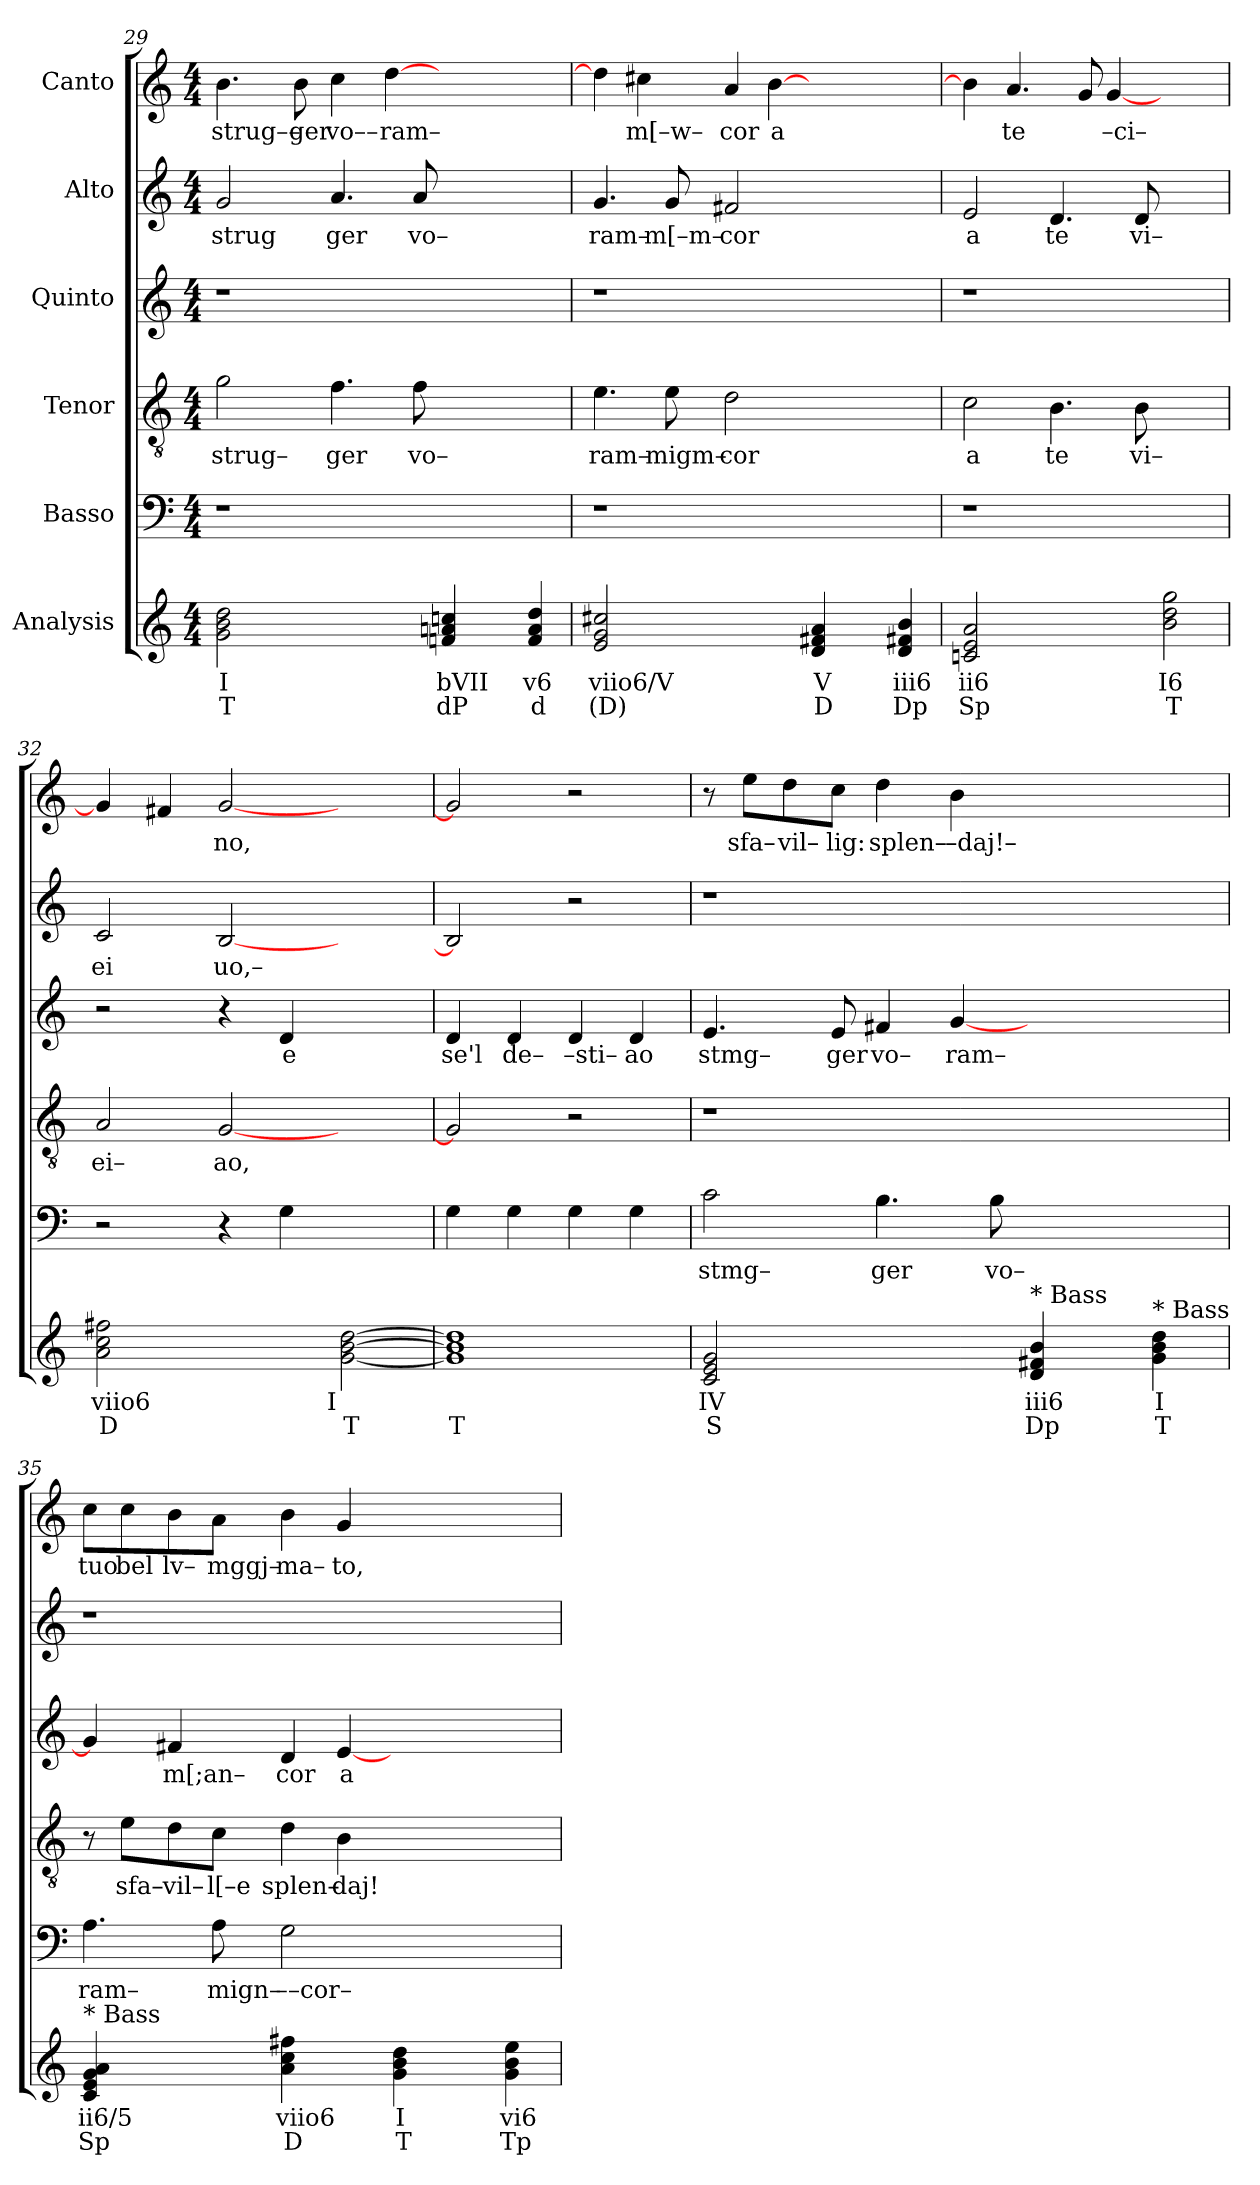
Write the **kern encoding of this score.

**kern	**text	**text	**kern	**text	**kern	**text	**kern	**text	**kern	**text	**kern	**text
*part6	*part6	*part6	*part5	*part5	*part4	*part4	*part3	*part3	*part2	*part2	*part1	*part1
*staff6	*staff6	*staff6	*staff5	*staff5	*staff4	*staff4	*staff3	*staff3	*staff2	*staff2	*staff1	*staff1
*I"Analysis	*	*	*I"Basso	*	*I"Tenor	*	*I"Quinto	*	*I"Alto	*	*I"Canto	*
*	*	*	*clefF4	*	*clefGv2	*	*clefG2	*	*clefG2	*	*clefG2	*
*k[]	*	*	*k[]	*	*k[]	*	*k[]	*	*k[]	*	*k[]	*
*M4/4	*	*	*M4/4	*	*M4/4	*	*M4/4	*	*M4/4	*	*M4/4	*
=29	=29	=29	=29	=29	=29	=29	=29	=29	=29	=29	=29	=29
!	!	!	!	!	!	!LO:LY:b	!	!	!	!	!	!
!	!	!	!	!	!	!	!	!	!	!LO:LY:b	!	!
!	!	!	!	!	!	!	!	!	!	!	!	!LO:LY:b
2g 2b 2dd	I	T	1r	.	2g\	strug–	1r	.	2g/	strug	4.b\	strug––
!	!	!	!	!	!	!	!	!	!	!	!	!LO:LY:b
.	.	.	.	.	.	.	.	.	.	.	8b\	ger
!	!	!	!	!	!	!LO:LY:b	!	!	!	!	!	!
!	!	!	!	!	!	!	!	!	!	!LO:LY:b	!	!
!	!	!	!	!	!	!	!	!	!	!	!	!LO:LY:b
2ryy	.	.	.	.	4.f\	ger	.	.	4.a/	ger	4cc\	vo––
!	!	!	!	!	!	!	!	!	!	!	!	!LO:LY:b
.	.	.	.	.	.	.	.	.	.	.	[4dd\	ram–
!	!	!	!	!	!	!LO:LY:b	!	!	!	!	!	!
!	!	!	!	!	!	!	!	!	!	!LO:LY:b	!	!
.	.	.	.	.	8f\	vo–	.	.	8a/	vo–	.	.
4fn 4an 4ccn	bVII	dP	2.ryy	.	2.ryy	.	2.ryy	.	2.ryy	.	2.ryy	.
4ryy	.	.	.	.	.	.	.	.	.	.	.	.
4f 4a 4dd	v6	d	.	.	.	.	.	.	.	.	.	.
=30	=30	=30	=30	=30	=30	=30	=30	=30	=30	=30	=30	=30
!	!	!	!	!	!	!LO:LY:b	!	!	!	!	!	!
!	!	!	!	!	!	!	!	!	!	!LO:LY:b	!	!
2e 2g 2cc#X	viio6/V	(D)	1r	.	4.e\	ram–	1r	.	4.g/	ram–	4dd\]	.
!	!	!	!	!	!	!	!	!	!	!	!	!LO:LY:b
.	.	.	.	.	.	.	.	.	.	.	4cc#X\	m[–w–
!	!	!	!	!	!	!LO:LY:b	!	!	!	!	!	!
!	!	!	!	!	!	!	!	!	!	!LO:LY:b	!	!
.	.	.	.	.	8e\	migm–	.	.	8g/	m[–m–	.	.
!	!	!	!	!	!	!LO:LY:b	!	!	!	!	!	!
!	!	!	!	!	!	!	!	!	!	!LO:LY:b	!	!
!	!	!	!	!	!	!	!	!	!	!	!	!LO:LY:b
2ryy	.	.	.	.	2d\	cor	.	.	2f#X/	cor	4a/	cor
!	!	!	!	!	!	!	!	!	!	!	!	!LO:LY:b
.	.	.	.	.	.	.	.	.	.	.	[4b\	a
4d 4f#X 4a	V	D	2.ryy	.	2.ryy	.	2.ryy	.	2.ryy	.	2.ryy	.
4ryy	.	.	.	.	.	.	.	.	.	.	.	.
4d 4f#X 4b	iii6	Dp	.	.	.	.	.	.	.	.	.	.
=31	=31	=31	=31	=31	=31	=31	=31	=31	=31	=31	=31	=31
!	!	!	!	!	!	!LO:LY:b	!	!	!	!	!	!
!	!	!	!	!	!	!	!	!	!	!LO:LY:b	!	!
2cn 2e 2a	ii6	Sp	1r	.	2c\	a	1r	.	2e/	a	4b\]	.
!	!	!	!	!	!	!	!	!	!	!	!	!LO:LY:b
.	.	.	.	.	.	.	.	.	.	.	4.a/	te
!	!	!	!	!	!	!LO:LY:b	!	!	!	!	!	!
!	!	!	!	!	!	!	!	!	!	!LO:LY:b	!	!
2ryy	.	.	.	.	4.B\	te	.	.	4.d/	te	.	.
.	.	.	.	.	.	.	.	.	.	.	8g/	.
!	!	!	!	!	!	!	!	!	!	!	!	!LO:LY:b
.	.	.	.	.	.	.	.	.	.	.	[4g/	–ci–
!	!	!	!	!	!	!LO:LY:b	!	!	!	!	!	!
!	!	!	!	!	!	!	!	!	!	!LO:LY:b	!	!
.	.	.	.	.	8B\	vi–	.	.	8d/	vi–	.	.
2b 2dd 2gg	I6	T	2ryy	.	2ryy	.	2ryy	.	2ryy	.	2ryy	.
=32	=32	=32	=32	=32	=32	=32	=32	=32	=32	=32	=32	=32
!	!	!	!	!	!	!LO:LY:b	!	!	!	!	!	!
!	!	!	!	!	!	!	!	!	!	!LO:LY:b	!	!
2a 2cc 2ff#X	viio6	D	2r	.	2A/	ei–	2r	.	2c/	ei	4g/]	.
.	.	.	.	.	.	.	.	.	.	.	4f#X/	.
!	!	!	!	!	!	!LO:LY:b	!	!	!	!	!	!
!	!	!	!	!	!	!	!	!	!	!LO:LY:b	!	!
!	!	!	!	!	!	!	!	!	!	!	!	!LO:LY:b
2ryy	.	.	4r	.	[2G/	ao,	4r	.	[2B/	uo,–	[2g/	no,
!	!	!	!	!	!	!	!	!LO:LY:b	!	!	!	!
.	.	.	4G\	.	.	.	4d/	e	.	.	.	.
[2g [2b [2dd	I	T	2ryy	.	2ryy	.	2ryy	.	2ryy	.	2ryy	.
=33	=33	=33	=33	=33	=33	=33	=33	=33	=33	=33	=33	=33
!	!	!	!	!	!	!	!	!LO:LY:b	!	!	!	!
1g] 1b] 1dd]	.	T	4G\	.	2G/]	.	4d/	se'l	2B/]	.	2g/]	.
!	!	!	!	!	!	!	!	!LO:LY:b	!	!	!	!
.	.	.	4G\	.	.	.	4d/	de–	.	.	.	.
!	!	!	!	!	!	!	!	!LO:LY:b	!	!	!	!
.	.	.	4G\	.	2r	.	4d/	–sti–	2r	.	2r	.
!	!	!	!	!	!	!	!	!LO:LY:b	!	!	!	!
.	.	.	4G\	.	.	.	4d/	ao	.	.	.	.
=34	=34	=34	=34	=34	=34	=34	=34	=34	=34	=34	=34	=34
!	!	!	!	!LO:LY:b	!	!	!	!	!	!	!	!
!	!	!	!	!	!	!	!	!LO:LY:b	!	!	!	!
2c 2e 2g	IV	S	2c\	stmg–	1r	.	4.e/	stmg–	1r	.	8r	.
!	!	!	!	!	!	!	!	!	!	!	!	!LO:LY:b
.	.	.	.	.	.	.	.	.	.	.	8ee\L	sfa–
!	!	!	!	!	!	!	!	!	!	!	!	!LO:LY:b
.	.	.	.	.	.	.	.	.	.	.	8dd\	vil–
!	!	!	!	!	!	!	!	!LO:LY:b	!	!	!	!
!	!	!	!	!	!	!	!	!	!	!	!	!LO:LY:b
.	.	.	.	.	.	.	8e/	ger	.	.	8cc\J	lig:
!	!	!	!	!LO:LY:b	!	!	!	!	!	!	!	!
!	!	!	!	!	!	!	!	!LO:LY:b	!	!	!	!
!	!	!	!	!	!	!	!	!	!	!	!	!LO:LY:b
2ryy	.	.	4.B\	ger	.	.	4f#X/	vo–	.	.	4dd\	splen–
!	!	!	!	!	!	!	!	!LO:LY:b	!	!	!	!
!	!	!	!	!	!	!	!	!	!	!	!	!LO:LY:b
.	.	.	.	.	.	.	[4g/	ram–	.	.	4b\	–daj!–
!	!	!	!	!LO:LY:b	!	!	!	!	!	!	!	!
.	.	.	8B\	vo–	.	.	.	.	.	.	.	.
!LO:TX:a:t=* Bass	!	!	!	!	!	!	!	!	!	!	!	!
4d 4f#X 4b	iii6	Dp	2.ryy	.	2.ryy	.	2.ryy	.	2.ryy	.	2.ryy	.
4ryy	.	.	.	.	.	.	.	.	.	.	.	.
!LO:TX:a:t=* Bass	!	!	!	!	!	!	!	!	!	!	!	!
4g 4b 4dd	I	T	.	.	.	.	.	.	.	.	.	.
=35	=35	=35	=35	=35	=35	=35	=35	=35	=35	=35	=35	=35
!	!	!	!	!LO:LY:b	!	!	!	!	!	!	!	!
!LO:TX:a:t=* Bass	!	!	!	!	!	!	!	!	!	!	!	!
!	!	!	!	!	!	!	!	!	!	!	!	!LO:LY:b
4c 4e 4g 4a	ii6/5	Sp	4.A\	ram–	8r	.	4g/]	.	1r	.	8cc\L	tuo
!	!	!	!	!	!	!LO:LY:b	!	!	!	!	!	!
!	!	!	!	!	!	!	!	!	!	!	!	!LO:LY:b
.	.	.	.	.	8e\L	sfa–	.	.	.	.	8cc\	bel
!	!	!	!	!	!	!LO:LY:b	!	!	!	!	!	!
!	!	!	!	!	!	!	!	!LO:LY:b	!	!	!	!
!	!	!	!	!	!	!	!	!	!	!	!	!LO:LY:b
4ryy	.	.	.	.	8d\	vil–	4f#X/	m[;an–	.	.	8b\	lv–
!	!	!	!	!LO:LY:b	!	!	!	!	!	!	!	!
!	!	!	!	!	!	!LO:LY:b	!	!	!	!	!	!
!	!	!	!	!	!	!	!	!	!	!	!	!LO:LY:b
.	.	.	8A\	mign–	8c\J	l[–e	.	.	.	.	8a\J	mggj–
!	!	!	!	!LO:LY:b	!	!	!	!	!	!	!	!
!	!	!	!	!	!	!LO:LY:b	!	!	!	!	!	!
!	!	!	!	!	!	!	!	!LO:LY:b	!	!	!	!
!	!	!	!	!	!	!	!	!	!	!	!	!LO:LY:b
4a 4cc 4ff#X	viio6	D	2G\	––cor–	4d\	splen–	4d/	cor	.	.	4b\	ma–
!	!	!	!	!	!	!LO:LY:b	!	!	!	!	!	!
!	!	!	!	!	!	!	!	!LO:LY:b	!	!	!	!
!	!	!	!	!	!	!	!	!	!	!	!	!LO:LY:b
4ryy	.	.	.	.	4B\	daj!	[4e/	a	.	.	4g/	to,
4g 4b 4dd	I	T	2.ryy	.	2.ryy	.	2.ryy	.	2.ryy	.	2.ryy	.
4ryy	.	.	.	.	.	.	.	.	.	.	.	.
4g 4b 4ee	vi6	Tp	.	.	.	.	.	.	.	.	.	.
=	=	=	=	=	=	=	=	=	=	=	=	=
*-	*-	*-	*-	*-	*-	*-	*-	*-	*-	*-	*-	*-
